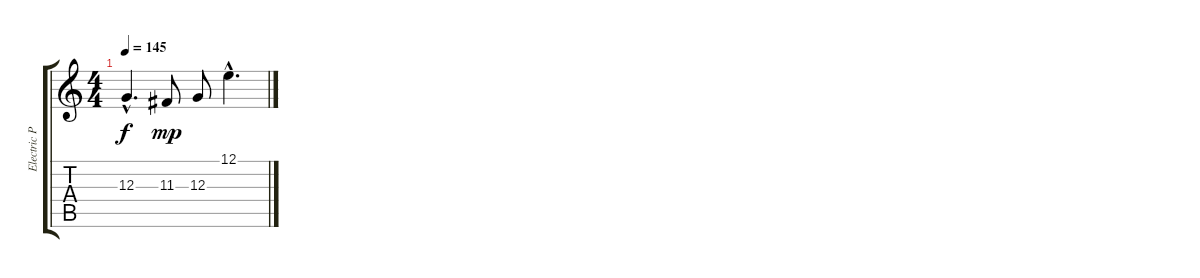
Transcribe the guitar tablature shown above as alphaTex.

\track ("Electric Piano" "Electric P") {instrument electricpiano1}
\staff {score tabs}
\tuning (E4 B3 G3 D3 A2 E2) {hide}
\ts (4 4)
\tempo 145
\clef g2
\ks c
12.3{hac t}.4{d dy f} 11.3.8{dy mp} 12.3.8 12.1{hac}.4{d}
